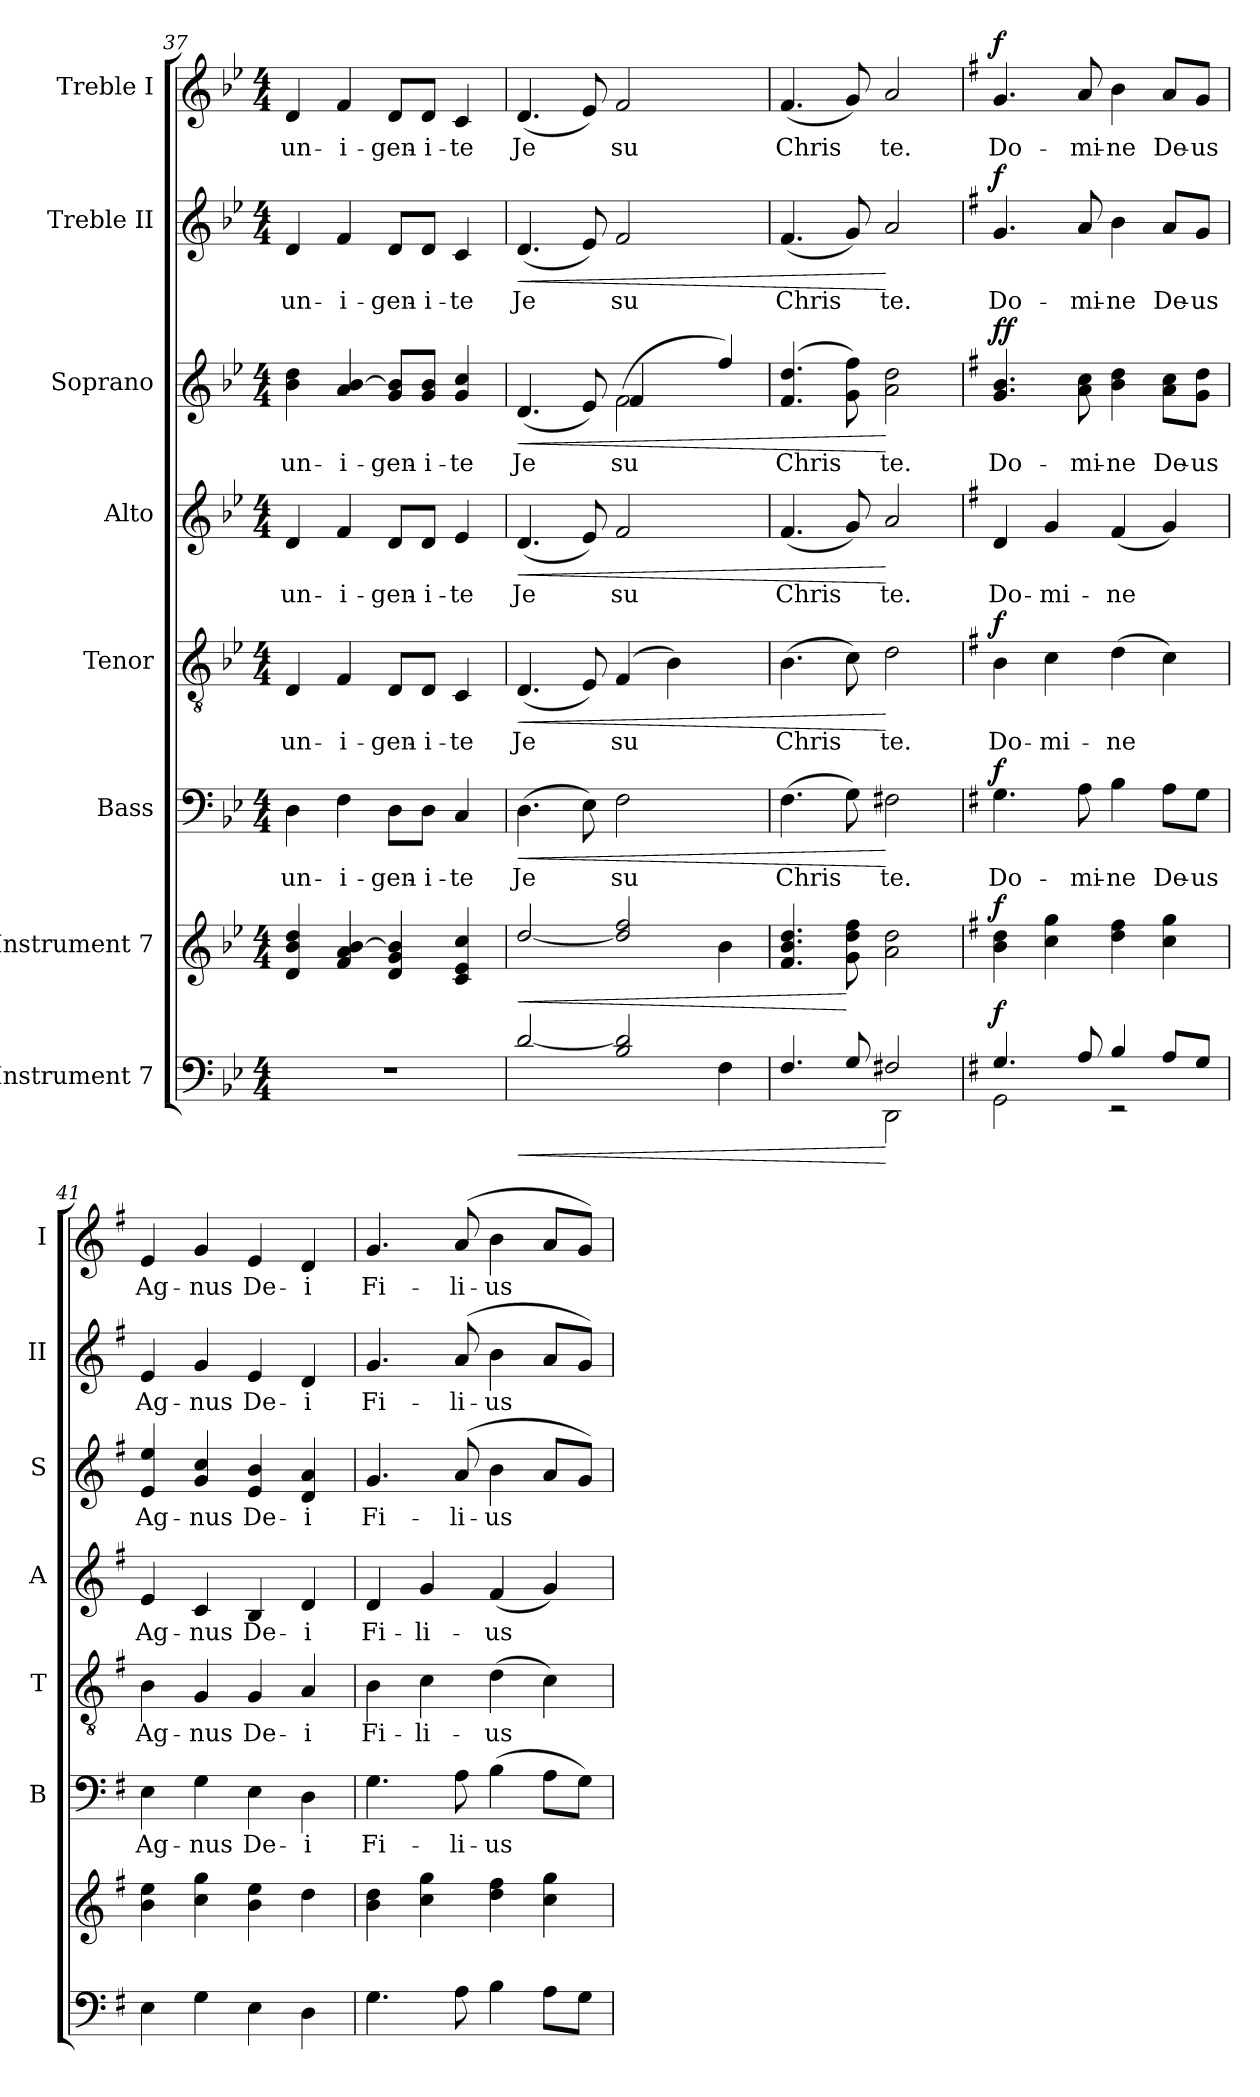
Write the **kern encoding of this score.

**kern	**dynam	**kern	**dynam	**kern	**text	**dynam	**kern	**text	**dynam	**kern	**text	**dynam	**kern	**text	**dynam	**kern	**text	**dynam	**kern	**text	**dynam
*part8	*part8	*part7	*part7	*part6	*part6	*part6	*part5	*part5	*part5	*part4	*part4	*part4	*part3	*part3	*part3	*part2	*part2	*part2	*part1	*part1	*part1
*staff8	*staff8	*staff7	*staff7	*staff6	*staff6	*staff6	*staff5	*staff5	*staff5	*staff4	*staff4	*staff4	*staff3	*staff3	*staff3	*staff2	*staff2	*staff2	*staff1	*staff1	*staff1
*I"Instrument 7	*	*I"Instrument 7	*	*I"Bass	*	*	*I"Tenor	*	*	*I"Alto	*	*	*I"Soprano	*	*	*I"Treble II	*	*	*I"Treble I	*	*
*	*	*	*	*I'B	*	*	*I'T	*	*	*I'A	*	*	*I'S	*	*	*I'II	*	*	*I'I	*	*
*clefF4	*	*clefG2	*	*clefF4	*	*	*clefGv2	*	*	*clefG2	*	*	*clefG2	*	*	*clefG2	*	*	*clefG2	*	*
*k[b-e-]	*	*k[b-e-]	*	*k[b-e-]	*	*	*k[b-e-]	*	*	*k[b-e-]	*	*	*k[b-e-]	*	*	*k[b-e-]	*	*	*k[b-e-]	*	*
*B-:	*	*B-:	*	*B-:	*	*	*B-:	*	*	*B-:	*	*	*B-:	*	*	*B-:	*	*	*B-:	*	*
*M4/4	*	*M4/4	*	*M4/4	*	*	*M4/4	*	*	*M4/4	*	*	*M4/4	*	*	*M4/4	*	*	*M4/4	*	*
=37	=37	=37	=37	=37	=37	=37	=37	=37	=37	=37	=37	=37	=37	=37	=37	=37	=37	=37	=37	=37	=37
!	!	!	!	!	!LO:LY:b:cj	!	!	!LO:LY:b:cj	!	!	!LO:LY:b:cj	!	!	!LO:LY:b:cj	!	!	!LO:LY:b:cj	!	!	!LO:LY:b:cj	!
1r	.	4b-/ 4d/ 4dd/	.	4D\	un-	.	4D/	un-	.	4d/	-un-	.	4dd\ 4b-\	-un-	.	4d/	un-	.	4d/	un-	.
!	!	!	!	!	!LO:LY:b:cj	!	!	!LO:LY:b:cj	!	!	!LO:LY:b:cj	!	!	!LO:LY:b:cj	!	!	!LO:LY:b:cj	!	!	!LO:LY:b:cj	!
.	.	4a/ 4f/ [<4b-/	.	4F\	-i-	.	4F/	-i-	.	4f/	-i-	.	4a/ [<4b-/	-i-	.	4f/	-i-	.	4f/	-i-	.
!	!	!	!	!	!LO:LY:b:cj	!	!	!LO:LY:b:cj	!	!	!LO:LY:b:cj	!	!	!LO:LY:b:cj	!	!	!LO:LY:b:cj	!	!	!LO:LY:b:cj	!
.	.	4b-/] 4d/ 4g/	.	8D\L	-gen-	.	8D/L	-gen-	.	8d/L	-gen-	.	8b-/] 8g/L	-gen-	.	8d/L	-gen-	.	8d/L	-gen-	.
!	!	!	!	!	!LO:LY:b:cj	!	!	!LO:LY:b:cj	!	!	!LO:LY:b:cj	!	!	!LO:LY:b:cj	!	!	!LO:LY:b:cj	!	!	!LO:LY:b:cj	!
.	.	.	.	8D\J	-i-	.	8D/J	-i-	.	8d/J	-i-	.	8b-/ 8g/J	-i-	.	8d/J	-i-	.	8d/J	-i-	.
!	!	!	!	!	!LO:LY:b:cj	!	!	!LO:LY:b:cj	!	!	!LO:LY:b:cj	!	!	!LO:LY:b:cj	!	!	!LO:LY:b:cj	!	!	!LO:LY:b:cj	!
.	.	4e-/ 4c/ 4cc/	.	4C/	-te	.	4C/	-te	.	4e-/	-te	.	4cc/ 4g/	-te	.	4c/	-te	.	4c/	-te	.
!!LO:PB:g=z
=38	=38	=38	=38	=38	=38	=38	=38	=38	=38	=38	=38	=38	=38	=38	=38	=38	=38	=38	=38	=38	=38
!	!LO:HP:b	!	!LO:HP:b	!	!LO:LY:b:cj	!LO:HP:b	!	!LO:LY:b:cj	!LO:HP:b	!	!LO:LY:b:cj	!LO:HP:b	!	!LO:LY:b:cj	!LO:HP:b	!	!LO:LY:b:cj	!LO:HP:b	!	!LO:LY:b:cj	!
*	*	*	*	*	*	*	*	*	*	*	*	*	*^	*	*	*	*	*	*	*	*
[>2d/	<	[>2dd/	<	(>4.D\	Je-	<	(<4.D/	Je-	<	(<4.d/	Je-	<	(>4.d/	2ryy	Je-	<	(<4.d/	Je-	<	(<4.d/	Je-	.
!	!	!	!	!	!LO:LY:b:cj	!	!	!LO:LY:b:cj	!	!	!LO:LY:b:cj	!	!	!	!LO:LY:b:cj	!	!	!LO:LY:b:cj	!	!	!LO:LY:b:cj	!
.	.	.	.	8E-\)	--	.	8E-/)	--	.	8e-/)	--	.	8e-/)	.	--	.	8e-/)	--	.	8e-/)	--	.
!	!	!	!	!	!LO:LY:b:cj	!	!	!LO:LY:b:cj	!	!	!LO:LY:b:cj	!	!	!	!LO:LY:b:cj	!	!	!LO:LY:b:cj	!	!	!LO:LY:b:cj	!
2d/] 2B-/	.	2ff/ 2dd/]	.	2F\	-su	.	(>4F/	-su	.	2f/	-su	.	(>2f\	4f/	-su	.	2f/	-su	.	2f/	-su	.
!	!	!	!	!	!	!	!	!LO:LY:b:cj	!	!	!	!	!	!	!	!	!	!	!	!	!	!
.	.	.	.	.	.	.	4B-\)	.	.	.	.	.	.	2ryy	.	.	.	.	.	.	.	.
!	!	!	!	!	!	!	!	!	!	!	!	!	!	!	!LO:LY:b:cj	!	!	!	!	!	!	!
4F\	.	4b-\	.	4ryy	.	.	4ryy	.	.	4ryy	.	.	4ff/)	.	.	.	4ryy	.	.	4ryy	.	.
*	*	*	*	*	*	*	*	*	*	*	*	*	*v	*v	*	*	*	*	*	*	*	*
=39	=39	=39	=39	=39	=39	=39	=39	=39	=39	=39	=39	=39	=39	=39	=39	=39	=39	=39	=39	=39	=39
*^	*	*	*	*	*	*	*	*	*	*	*	*	*	*	*	*	*	*	*	*	*
!	!	!	!	!	!	!LO:LY:b:cj	!	!	!LO:LY:b:cj	!	!	!LO:LY:b:cj	!	!	!LO:LY:b:cj	!	!	!LO:LY:b:cj	!	!	!LO:LY:b:cj	!
4.F/	2ryy	.	4.b-/ 4.f/ 4.dd/	.	(>4.F\	Chris-	.	(>4.B-\	Chris-	.	(<4.f/	Chris-	.	(>4.dd/ 4.f/	Chris-	.	(<4.f/	Chris-	.	(<4.f/	Chris-	.
!	!	!	!	!	!	!LO:LY:b:cj	!	!	!LO:LY:b:cj	!	!	!LO:LY:b:cj	!	!	!LO:LY:b:cj	!	!	!LO:LY:b:cj	!	!	!LO:LY:b:cj	!
8G/	.	.	8dd\ 8g\ 8ff\	[	8G\)	--	.	8c\)	--	.	8g/)	--	.	8ff\ 8g\)	--	.	8g/)	--	.	8g/)	--	.
!	!	!	!	!	!	!LO:LY:b:cj	!	!	!LO:LY:b:cj	!	!	!LO:LY:b:cj	!	!	!LO:LY:b:cj	!	!	!LO:LY:b:cj	!	!	!LO:LY:b:cj	!
2F#X/	2DD\	[	2dd\ 2a\	.	2F#X\	-te.	[	2d\	-te.	[	2a/	-te.	[	2dd\ 2a\	-te.	[	2a/	-te.	[	2a/	-te.	.
=40	=40	=40	=40	=40	=40	=40	=40	=40	=40	=40	=40	=40	=40	=40	=40	=40	=40	=40	=40	=40	=40	=40
*k[f#]	*	*	*k[f#]	*	*k[f#]	*	*	*k[f#]	*	*	*k[f#]	*	*	*k[f#]	*	*	*k[f#]	*	*	*k[f#]	*	*
*G:	*	*	*G:	*	*G:	*	*	*G:	*	*	*G:	*	*	*G:	*	*	*G:	*	*	*G:	*	*
!	!	!LO:DY:a	!	!LO:DY:a	!	!LO:LY:b:cj	!LO:DY:a	!	!LO:LY:b:cj	!LO:DY:a	!	!LO:LY:b:cj	!	!	!LO:LY:b:cj	!LO:DY:a	!	!LO:LY:b:cj	!	!	!LO:LY:b:cj	!
!	!	!	!	!	!	!	!	!	!	!	!	!	!	!	!	!LO:DY:n=1:b	!	!	!LO:DY:a	!	!	!LO:DY:a
4.G/	2GG\	f	4dd\ 4b\	f	4.G\	Do-	f	4B\	Do-	f	4d/	Do-	.	4.b/ 4.g/	Do-	f f	4.g/	Do-	f	4.g/	Do-	f
!	!	!	!	!	!	!	!	!	!LO:LY:b:cj	!	!	!LO:LY:b:cj	!	!	!	!	!	!	!	!	!	!
.	.	.	4cc\ 4gg\	.	.	.	.	4c\	-mi-	.	4g/	-mi-	.	.	.	.	.	.	.	.	.	.
!	!	!	!	!	!	!LO:LY:b:cj	!	!	!	!	!	!	!	!	!LO:LY:b:cj	!	!	!LO:LY:b:cj	!	!	!LO:LY:b:cj	!
8A/	.	.	.	.	8A\	-mi-	.	.	.	.	.	.	.	8cc\ 8a\	-mi-	.	8a/	-mi-	.	8a/	-mi-	.
!	!	!	!	!	!	!LO:LY:b:cj	!	!	!LO:LY:b:cj	!	!	!LO:LY:b:cj	!	!	!LO:LY:b:cj	!	!	!LO:LY:b:cj	!	!	!LO:LY:b:cj	!
4B/	2r	.	4dd\ 4ff#\	.	4B\	-ne	.	(>4d\	-ne	.	(<4f#/	-ne-	.	4dd\ 4b\	-ne	.	4b\	-ne	.	4b\	-ne	.
!	!	!	!	!	!	!LO:LY:b:cj	!	!	!LO:LY:b:cj	!	!	!LO:LY:b:cj	!	!	!LO:LY:b:cj	!	!	!LO:LY:b:cj	!	!	!LO:LY:b:cj	!
8A/L	.	.	4gg\ 4cc\	.	8A\L	De-	.	4c\)	.	.	4g/)	--	.	8cc\ 8a\L	De-	.	8a/L	De-	.	8a/L	De-	.
!	!	!	!	!	!	!LO:LY:b:cj	!	!	!	!	!	!	!	!	!LO:LY:b:cj	!	!	!LO:LY:b:cj	!	!	!LO:LY:b:cj	!
8G/J	.	.	.	.	8G\J	-us	.	.	.	.	.	.	.	8dd\ 8g\J	-us	.	8g/J	-us	.	8g/J	-us	.
*v	*v	*	*	*	*	*	*	*	*	*	*	*	*	*	*	*	*	*	*	*	*	*
=41	=41	=41	=41	=41	=41	=41	=41	=41	=41	=41	=41	=41	=41	=41	=41	=41	=41	=41	=41	=41	=41
!	!	!	!	!	!LO:LY:b:cj	!	!	!LO:LY:b:cj	!	!	!LO:LY:b:cj	!	!	!LO:LY:b:cj	!	!	!LO:LY:b:cj	!	!	!LO:LY:b:cj	!
4E\	.	4b\ 4ee\	.	4E\	Ag-	.	4B\	Ag-	.	4e/	-Ag-	.	4ee/ 4e/	Ag-	.	4e/	Ag-	.	4e/	Ag-	.
!	!	!	!	!	!LO:LY:b:cj	!	!	!LO:LY:b:cj	!	!	!LO:LY:b:cj	!	!	!LO:LY:b:cj	!	!	!LO:LY:b:cj	!	!	!LO:LY:b:cj	!
4G\	.	4cc\ 4gg\	.	4G\	-nus	.	4G/	-nus	.	4c/	-nus	.	4cc/ 4g/	-nus	.	4g/	-nus	.	4g/	-nus	.
!	!	!	!	!	!LO:LY:b:cj	!	!	!LO:LY:b:cj	!	!	!LO:LY:b:cj	!	!	!LO:LY:b:cj	!	!	!LO:LY:b:cj	!	!	!LO:LY:b:cj	!
4E\	.	4b\ 4ee\	.	4E\	De-	.	4G/	De-	.	4B/	De-	.	4b/ 4e/	De-	.	4e/	De-	.	4e/	De-	.
!	!	!	!	!	!LO:LY:b:cj	!	!	!LO:LY:b:cj	!	!	!LO:LY:b:cj	!	!	!LO:LY:b:cj	!	!	!LO:LY:b:cj	!	!	!LO:LY:b:cj	!
4D\	.	4dd\	.	4D\	-i	.	4A/	-i	.	4d/	-i	.	4a/ 4d/	-i	.	4d/	-i	.	4d/	-i	.
=42	=42	=42	=42	=42	=42	=42	=42	=42	=42	=42	=42	=42	=42	=42	=42	=42	=42	=42	=42	=42	=42
!	!	!	!	!	!LO:LY:b:cj	!	!	!LO:LY:b:cj	!	!	!LO:LY:b:cj	!	!	!LO:LY:b:cj	!	!	!LO:LY:b:cj	!	!	!LO:LY:b:cj	!
4.G\	.	4b\ 4dd\	.	4.G\	Fi-	.	4B\	Fi-	.	4d/	Fi-	.	4.g/	Fi-	.	4.g/	Fi-	.	4.g/	Fi-	.
!	!	!	!	!	!	!	!	!LO:LY:b:cj	!	!	!LO:LY:b:cj	!	!	!	!	!	!	!	!	!	!
.	.	4cc\ 4gg\	.	.	.	.	4c\	-li-	.	4g/	-li-	.	.	.	.	.	.	.	.	.	.
!	!	!	!	!	!LO:LY:b:cj	!	!	!	!	!	!	!	!	!LO:LY:b:cj	!	!	!LO:LY:b:cj	!	!	!LO:LY:b:cj	!
8A\	.	.	.	8A\	-li-	.	.	.	.	.	.	.	(>8a/	-li-	.	(>8a/	-li-	.	(>8a/	-li-	.
!	!	!	!	!	!LO:LY:b:cj	!	!	!LO:LY:b:cj	!	!	!LO:LY:b:cj	!	!	!LO:LY:b:cj	!	!	!LO:LY:b:cj	!	!	!LO:LY:b:cj	!
4B\	.	4dd\ 4ff#\	.	(>4B\	-us	.	(>4d\	-us	.	(<4f#/	-us	.	4b\	-us	.	4b\	-us	.	4b\	-us	.
!	!	!	!	!	!LO:LY:b:cj	!	!	!LO:LY:b:cj	!	!	!LO:LY:b:cj	!	!	!LO:LY:b:cj	!	!	!LO:LY:b:cj	!	!	!LO:LY:b:cj	!
8A\L	.	4gg\ 4cc\	.	8A\L	.	.	4c\)	.	.	4g/)	.	.	8a/L	.	.	8a/L	.	.	8a/L	.	.
!	!	!	!	!	!LO:LY:b:cj	!	!	!	!	!	!	!	!	!LO:LY:b:cj	!	!	!LO:LY:b:cj	!	!	!LO:LY:b:cj	!
8G\J	.	.	.	8G\J)	.	.	.	.	.	.	.	.	8g/J)	.	.	8g/J)	.	.	8g/J)	.	.
=	=	=	=	=	=	=	=	=	=	=	=	=	=	=	=	=	=	=	=	=	=
*-	*-	*-	*-	*-	*-	*-	*-	*-	*-	*-	*-	*-	*-	*-	*-	*-	*-	*-	*-	*-	*-
